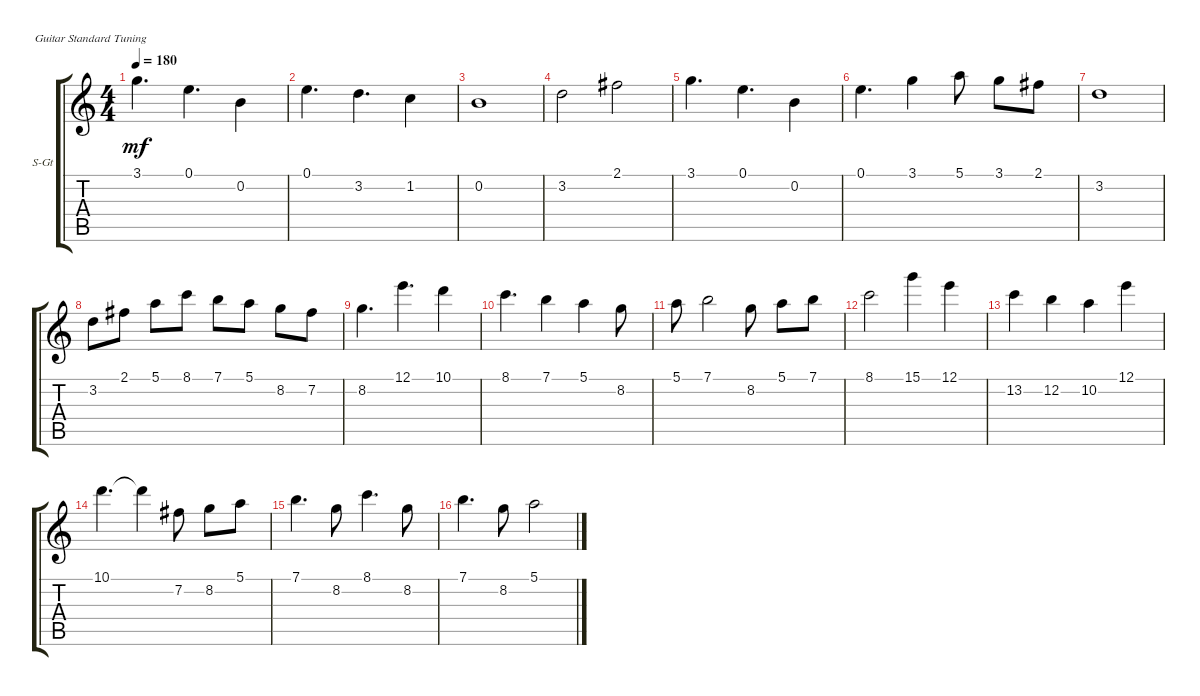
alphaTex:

\defaultSystemsLayout 4
\bracketExtendMode groupsimilarinstruments
\firstSystemTrackNameOrientation horizontal
\otherSystemsTrackNameOrientation horizontal
\track ("Steel Guitar" "S-Gt") {instrument acousticguitarsteel}
\staff {score tabs}
\tuning (E4 B3 G3 D3 A2 E2)
\ts (4 4)
\tempo 180
\clef g2
\ks c
3.1.4{d dy mf instrument acousticguitarsteel} 0.1.4{d} 0.2.4 |
0.1.4{d} 3.2.4{d} 1.2.4 |
0.2.1 |
3.2.2 2.1.2 |
3.1.4{d} 0.1.4{d} 0.2.4 |
0.1.4{d} 3.1.4 5.1.8 3.1.8 2.1.8 |
3.2.1 |
3.2.8 2.1.8 5.1.8 8.1.8 7.1.8 5.1.8 8.2.8 7.2.8 |
8.2.4{d} 12.1.4{d} 10.1.4 |
8.1.4{d} 7.1.4 5.1.4 8.2.8 |
5.1.8 7.1.2 8.2.8 5.1.8 7.1.8 |
8.1.2 15.1.4 12.1.4 |
13.2.4 12.2.4 10.2.4 12.1.4 |
10.1.4{d} 10.1{t}.4 7.2.8 8.2.8 5.1.8 |
7.1.4{d} 8.2.8 8.1.4{d} 8.2.8 |
7.1.4{d} 8.2.8 5.1.2
